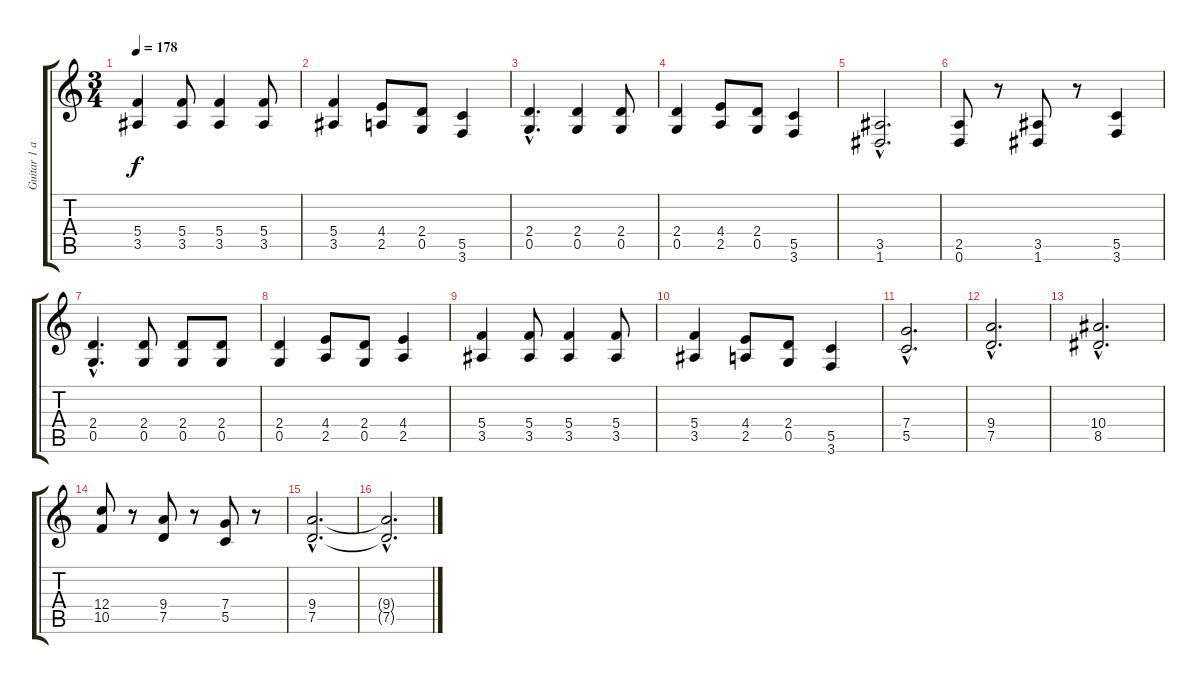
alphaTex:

\track ("Guitar 1 and 2" "Guitar 1 a") {instrument distortionguitar}
\staff {score tabs}
\tuning (D4 A3 F3 C3 G2 D2) {hide}
\ts (3 4)
\tempo 178
\clef g2
\ks c
(5.4 3.5).4{dy f} (5.4 3.5).8 (5.4 3.5).4 (5.4 3.5).8 |
(5.4 3.5).4 (4.4 2.5).8 (2.4 0.5).8 (5.5 3.6).4 |
(2.4{hac} 0.5{hac}).4{d} (2.4 0.5).4 (2.4 0.5).8 |
(2.4 0.5).4 (4.4 2.5).8 (2.4 0.5).8 (5.5 3.6).4 |
(3.5{hac} 1.6{hac}).2{d} |
(2.5 0.6).8 r.8 (3.5 1.6).8 r.8 (5.5 3.6).4 |
(2.4{hac} 0.5{hac}).4{d} (2.4 0.5).8 (2.4 0.5).8 (2.4 0.5).8 |
(2.4 0.5).4 (4.4 2.5).8 (2.4 0.5).8 (4.4 2.5).4 |
(5.4 3.5).4 (5.4 3.5).8 (5.4 3.5).4 (5.4 3.5).8 |
(5.4 3.5).4 (4.4 2.5).8 (2.4 0.5).8 (5.5 3.6).4 |
(7.4{hac} 5.5{hac}).2{d} |
(9.4{hac} 7.5{hac}).2{d} |
(10.4{hac} 8.5{hac}).2{d} |
(12.4 10.5).8 r.8 (9.4 7.5).8 r.8 (7.4 5.5).8 r.8 |
(9.4{hac} 7.5{hac}).2{d} |
(9.4{hac t} 7.5{hac t}).2{d}
